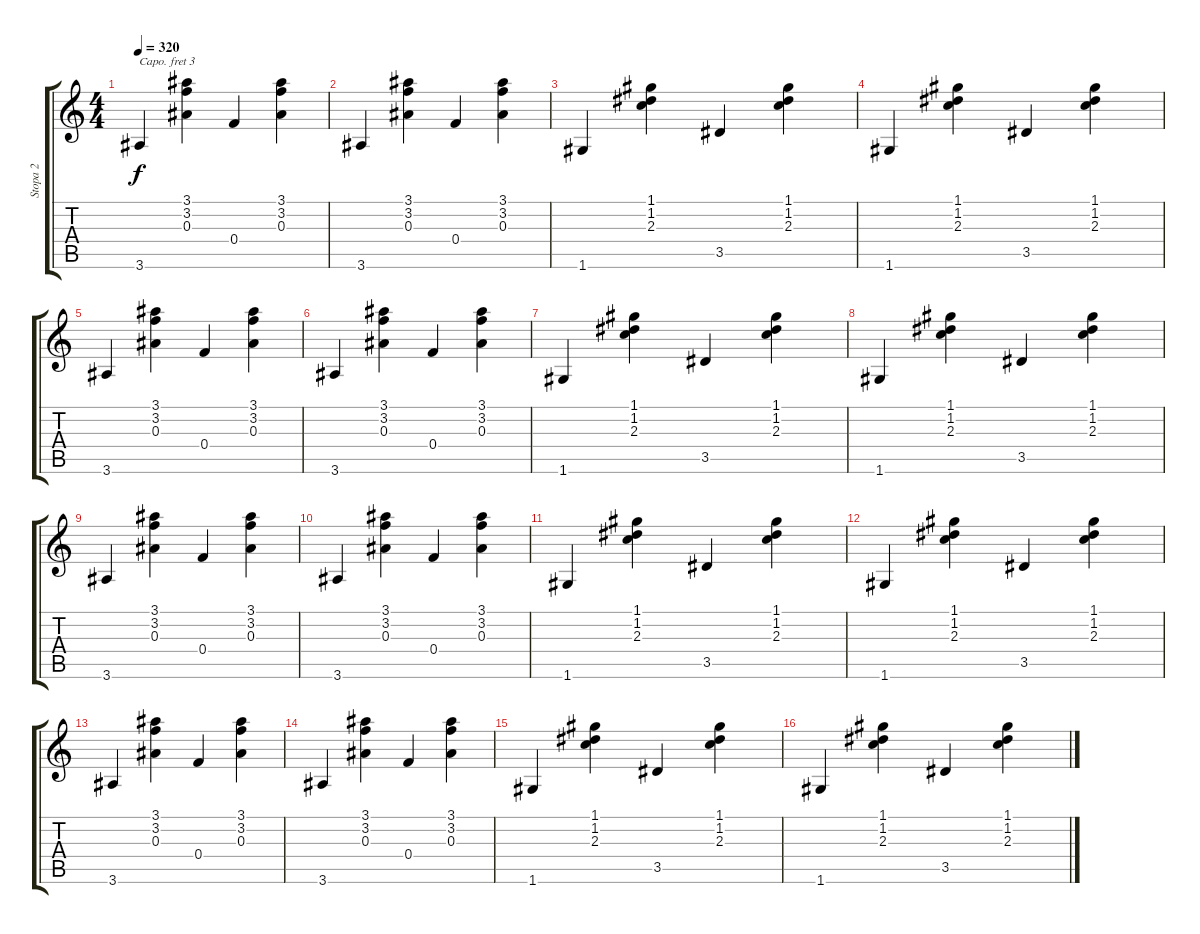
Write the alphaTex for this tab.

\track ("Stopa 2" "Stopa 2") {instrument acousticguitarnylon}
\staff {score tabs}
\capo 3
\tuning (E4 B3 G3 D3 A2 E2) {hide}
\ts (4 4)
\tempo 320
\clef g2
\ks c
3.6.4{dy f} (3.1 3.2 0.3).4 0.4.4 (3.1 3.2 0.3).4 |
3.6.4 (3.1 3.2 0.3).4 0.4.4 (3.1 3.2 0.3).4 |
1.6.4 (1.1 1.2 2.3).4 3.5.4 (1.1 1.2 2.3).4 |
1.6.4 (1.1 1.2 2.3).4 3.5.4 (1.1 1.2 2.3).4 |
3.6.4 (3.1 3.2 0.3).4 0.4.4 (3.1 3.2 0.3).4 |
3.6.4 (3.1 3.2 0.3).4 0.4.4 (3.1 3.2 0.3).4 |
1.6.4 (1.1 1.2 2.3).4 3.5.4 (1.1 1.2 2.3).4 |
1.6.4 (1.1 1.2 2.3).4 3.5.4 (1.1 1.2 2.3).4 |
3.6.4 (3.1 3.2 0.3).4 0.4.4 (3.1 3.2 0.3).4 |
3.6.4 (3.1 3.2 0.3).4 0.4.4 (3.1 3.2 0.3).4 |
1.6.4 (1.1 1.2 2.3).4 3.5.4 (1.1 1.2 2.3).4 |
1.6.4 (1.1 1.2 2.3).4 3.5.4 (1.1 1.2 2.3).4 |
3.6.4 (3.1 3.2 0.3).4 0.4.4 (3.1 3.2 0.3).4 |
3.6.4 (3.1 3.2 0.3).4 0.4.4 (3.1 3.2 0.3).4 |
1.6.4 (1.1 1.2 2.3).4 3.5.4 (1.1 1.2 2.3).4 |
1.6.4 (1.1 1.2 2.3).4 3.5.4 (1.1 1.2 2.3).4
